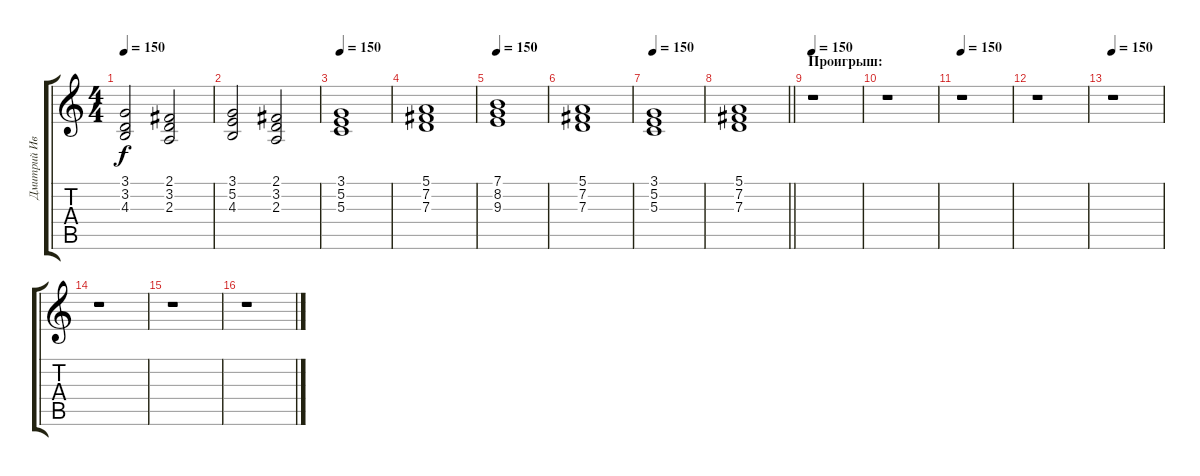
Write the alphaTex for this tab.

\track ("Дмитрий Иванов" "Дмитрий Ив") {instrument stringensemble2}
\staff {score tabs}
\tuning (E4 B3 G3 D3 A2 E2) {hide}
\ts (4 4)
\tempo 150
\clef g2
\ks c
(3.1 3.2 4.3).2{dy f} (2.1 3.2 2.3).2 |
(3.1 5.2 4.3).2 (2.1 3.2 2.3).2 |
\tempo 150
(3.1 5.2 5.3).1 |
(5.1 7.2 7.3).1 |
\tempo 150
(7.1 8.2 9.3).1 |
(5.1 7.2 7.3).1 |
\tempo 150
(3.1 5.2 5.3).1 |
\barLineRight lightlight
(5.1 7.2 7.3).1 |
\section ("" "Проигрыш:")
\tempo 150
r.1 |
r.1 |
\tempo 150
r.1 |
r.1 |
\tempo 150
r.1 |
r.1 |
r.1 |
r.1
